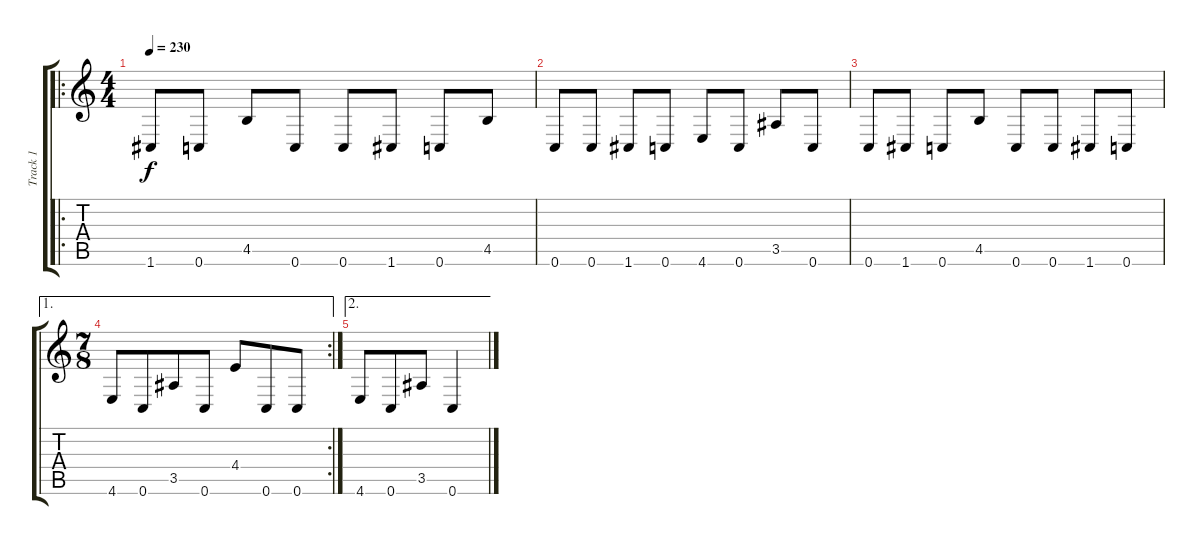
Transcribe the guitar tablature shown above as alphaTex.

\track ("Track 1" "Track 1") {instrument distortionguitar}
\staff {score tabs}
\tuning (D4 A3 F3 C3 G2 C2) {hide}
\ro
\ts (4 4)
\tempo 230
\clef g2
\ks c
1.6.8{dy f} 0.6.8 4.5.8 0.6.8 0.6.8 1.6.8 0.6.8 4.5.8 |
0.6.8 0.6.8 1.6.8 0.6.8 4.6.8 0.6.8 3.5.8 0.6.8 |
0.6.8 1.6.8 0.6.8 4.5.8 0.6.8 0.6.8 1.6.8 0.6.8 |
\ae 1
\rc 2
\ts (7 8)
4.6.8 0.6.8 3.5.8 0.6.8 4.4.8 0.6.8 0.6.8 |
\ae 2
4.6.8 0.6.8 3.5.8 0.6.4
